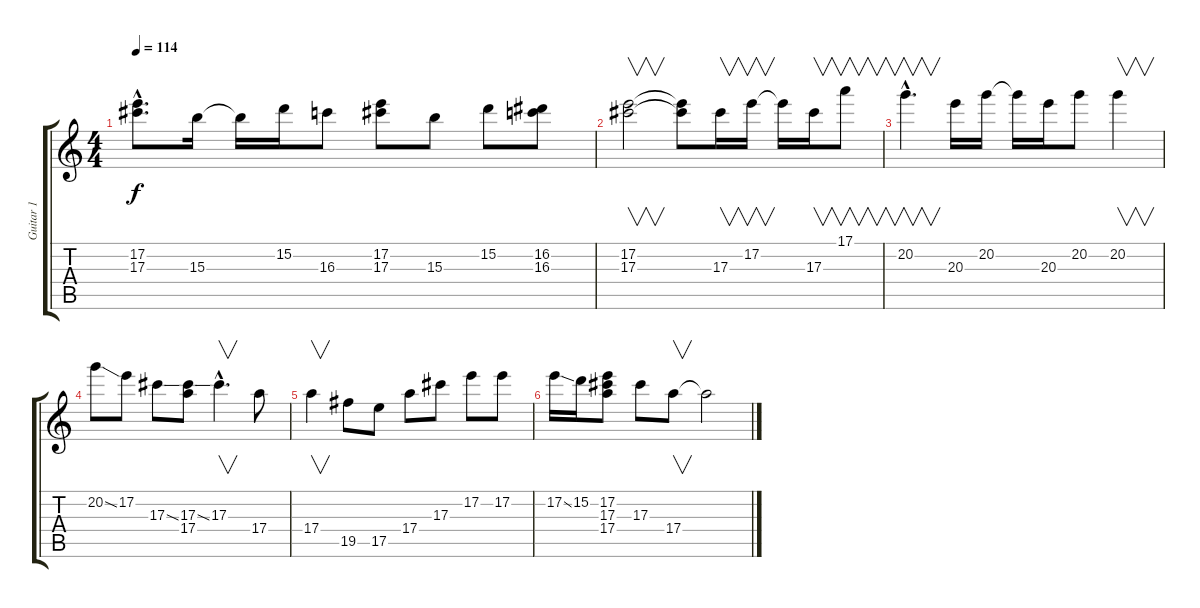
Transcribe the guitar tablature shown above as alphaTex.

\track ("Guitar 1" "Guitar 1") {instrument overdrivenguitar}
\staff {score tabs}
\tuning (E4 B3 Ab3 E3 B2 E2) {hide}
\ts (4 4)
\tempo 114
\clef g2
\ks c
(17.2{hac} 17.3{hac}).8{d dy f} 15.3.16 15.3{t}.16 15.2.16 16.3.8 (17.2 17.3).8 15.3.8 15.2.8 (16.2 16.3).8 |
(17.2 17.3).2{v} (17.2{t} 17.3{t}).8 17.3.16{v} 17.2.16{v} 17.2{t}.16 17.3.16{v} 17.1.8{v} |
20.2{hac}.4{v d} 20.3.16 20.2.16 20.2{t}.16 20.3.16 20.2.8 20.2.4{v} |
20.2{ss}.8 17.2.8 17.3{ss}.8 (17.3{ss} 17.4).8 17.3{hac}.4{v d} 17.4.8 |
17.4.4{v} 19.5.8 17.5.8 17.4.8 17.3.8 17.2.8 17.2.8 |
17.2{ss}.16 15.2.16 (17.2 17.3 17.4).8 17.3.8 17.4.8{v} 17.4{t}.2
